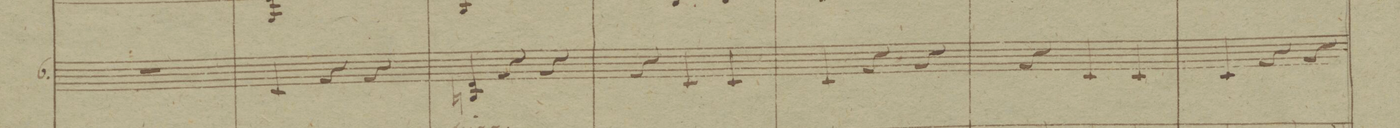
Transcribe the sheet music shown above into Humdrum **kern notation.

**kern	**dynam
*I"6.	*
*clefG2	*
*k[b-]	*
*M3/4	*
2.r	.
=9	=9
4c/	.
4r	.
4r	.
=10	=10
4Bn/ 4d/	.
4r	.
4r	.
=11	=11
4r	.
4c/	.
4c/	.
=12	=12
4c/	.
4r	.
4r	.
=13	=13
4r	.
4c/	.
4c/	.
=14	=14
4c/	.
4r	.
4r	.
=15	=15
*-	*-
